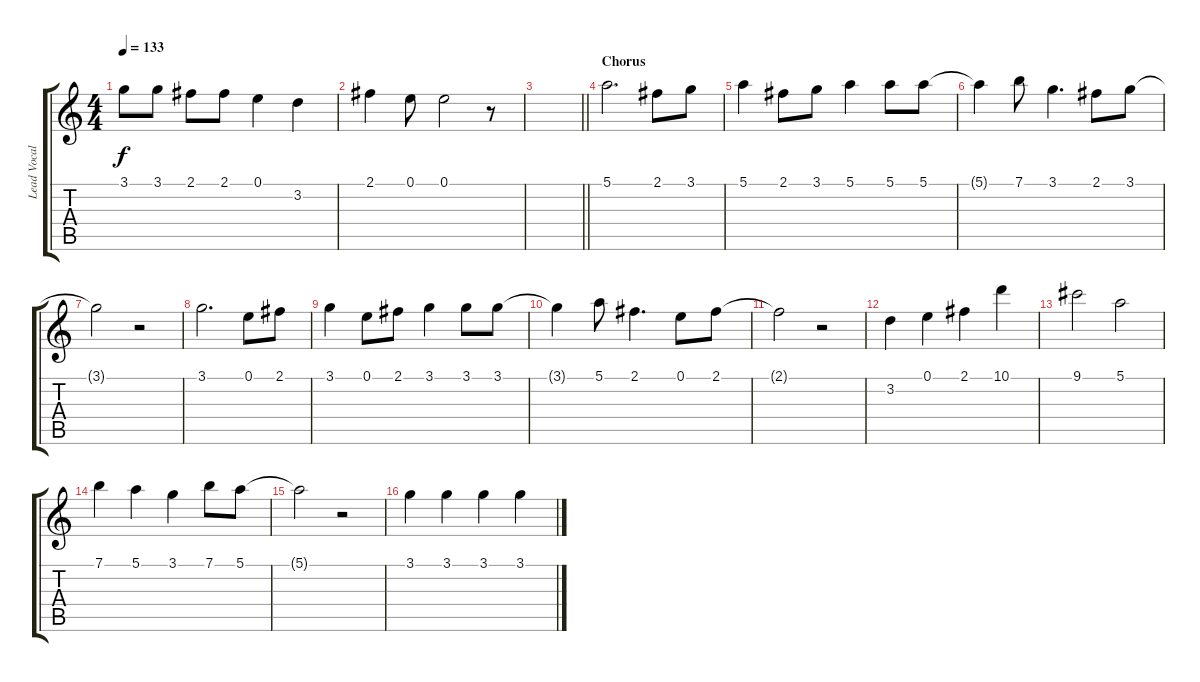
\track ("Lead Vocals" "Lead Vocal") {instrument electricguitarjazz}
\staff {score tabs}
\tuning (E4 B3 G3 D3 A2 E2) {hide}
\ts (4 4)
\tempo 133
\clef g2
\ks c
3.1{t}.8{dy f} 3.1.8 2.1.8 2.1.8 0.1.4 3.2.4 |
2.1.4 0.1.8 0.1.2 r.8 |
\barLineRight lightlight
|
\section ("" "Chorus")
5.1.2{d} 2.1.8 3.1.8 |
5.1.4 2.1.8 3.1.8 5.1.4 5.1.8 5.1.8 |
5.1{t}.4 7.1.8 3.1.4{d} 2.1.8 3.1.8 |
3.1{t}.2 r.2 |
3.1.2{d} 0.1.8 2.1.8 |
3.1.4 0.1.8 2.1.8 3.1.4 3.1.8 3.1.8 |
3.1{t}.4 5.1.8 2.1.4{d} 0.1.8 2.1.8 |
2.1{t}.2 r.2 |
3.2.4 0.1.4 2.1.4 10.1.4 |
9.1.2 5.1.2 |
7.1.4 5.1.4 3.1.4 7.1.8 5.1.8 |
5.1{t}.2 r.2 |
3.1.4 3.1.4 3.1.4 3.1.4
